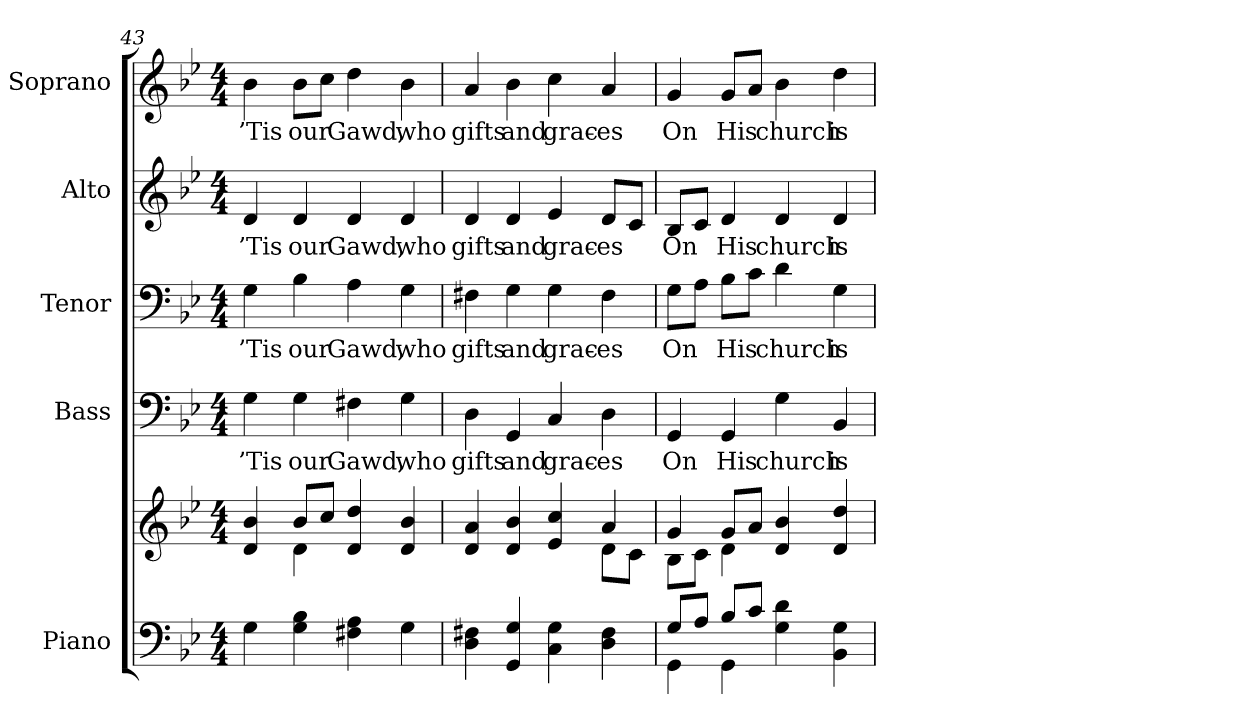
**kern	**kern	**kern	**text	**kern	**text	**kern	**text	**kern	**text
*part5	*part5	*part4	*part4	*part3	*part3	*part2	*part2	*part1	*part1
*staff6	*staff5	*staff4	*staff4	*staff3	*staff3	*staff2	*staff2	*staff1	*staff1
*I"Piano	*	*I"Bass	*	*I"Tenor	*	*I"Alto	*	*I"Soprano	*
*I'Pno.	*	*I'B.	*	*I'T.	*	*I'A.	*	*I'S.	*
!!LO:PB:g=z
*clefF4	*clefG2	*clefF4	*	*clefF4	*	*clefG2	*	*clefG2	*
*k[b-e-]	*k[b-e-]	*k[b-e-]	*	*k[b-e-]	*	*k[b-e-]	*	*k[b-e-]	*
*B-:	*B-:	*B-:	*	*B-:	*	*B-:	*	*B-:	*
*M4/4	*M4/4	*M4/4	*	*M4/4	*	*M4/4	*	*M4/4	*
=43	=43	=43	=43	=43	=43	=43	=43	=43	=43
*	*^	*	*	*	*	*	*	*	*
!	!	!	!	!LO:LY:b:color=#000000	!	!	!	!	!	!
!	!	!	!	!	!	!LO:LY:b:color=#000000	!	!	!	!
!	!	!	!	!	!	!	!	!LO:LY:b:color=#000000	!	!
!	!	!	!	!	!	!	!	!	!	!LO:LY:b:color=#000000
4Gi\	4di/ 4b-i	4ryy	4Gi\	’Tis	4Gi\	’Tis	4di/	’Tis	4b-i\	’Tis
!	!	!	!	!LO:LY:b:color=#000000	!	!	!	!	!	!
!	!	!	!	!	!	!LO:LY:b:color=#000000	!	!	!	!
!	!	!	!	!	!	!	!	!LO:LY:b:color=#000000	!	!
!	!	!	!	!	!	!	!	!	!	!LO:LY:b:color=#000000
4Gi\ 4B-i	8b-i/L	4di\	4Gi\	our	4B-i\	our	4di/	our	8b-i\L	our
.	8cci/J	.	.	.	.	.	.	.	8cci\J	.
!	!	!	!	!LO:LY:b:color=#000000	!	!	!	!	!	!
!	!	!	!	!	!	!LO:LY:b:color=#000000	!	!	!	!
!	!	!	!	!	!	!	!	!LO:LY:b:color=#000000	!	!
!	!	!	!	!	!	!	!	!	!	!LO:LY:b:color=#000000
4F#Xi\ 4Ai	4di/ 4ddi	2ryy	4F#Xi\	Gawd,	4Ai\	Gawd,	4di/	Gawd,	4ddi\	Gawd,
!	!	!	!	!LO:LY:b:color=#000000	!	!	!	!	!	!
!	!	!	!	!	!	!LO:LY:b:color=#000000	!	!	!	!
!	!	!	!	!	!	!	!	!LO:LY:b:color=#000000	!	!
!	!	!	!	!	!	!	!	!	!	!LO:LY:b:color=#000000
4Gi\	4di/ 4b-i	.	4Gi\	who	4Gi\	who	4di/	who	4b-i\	who
=44	=44	=44	=44	=44	=44	=44	=44	=44	=44	=44
!	!	!	!	!LO:LY:b:color=#000000	!	!	!	!	!	!
!	!	!	!	!	!	!LO:LY:b:color=#000000	!	!	!	!
!	!	!	!	!	!	!	!	!LO:LY:b:color=#000000	!	!
!	!	!	!	!	!	!	!	!	!	!LO:LY:b:color=#000000
4Di\ 4F#Xi	4di/ 4ai	2ryy	4Di\	gifts	4F#Xi\	gifts	4di/	gifts	4ai/	gifts
!	!	!	!	!LO:LY:b:color=#000000	!	!	!	!	!	!
!	!	!	!	!	!	!LO:LY:b:color=#000000	!	!	!	!
!	!	!	!	!	!	!	!	!LO:LY:b:color=#000000	!	!
!	!	!	!	!	!	!	!	!	!	!LO:LY:b:color=#000000
4GGi/ 4Gi	4di/ 4b-i	.	4GGi/	and	4Gi\	and	4di/	and	4b-i\	and
!	!	!	!	!LO:LY:b:color=#000000	!	!	!	!	!	!
!	!	!	!	!	!	!LO:LY:b:color=#000000	!	!	!	!
!	!	!	!	!	!	!	!	!LO:LY:b:color=#000000	!	!
!	!	!	!	!	!	!	!	!	!	!LO:LY:b:color=#000000
4Ci\ 4Gi	4e-i/ 4cci	4ryy	4Ci/	grac-	4Gi\	grac-	4e-i/	grac-	4cci\	grac-
!	!	!	!	!LO:LY:b:color=#000000	!	!	!	!	!	!
!	!	!	!	!	!	!LO:LY:b:color=#000000	!	!	!	!
!	!	!	!	!	!	!	!	!LO:LY:b:color=#000000	!	!
!	!	!	!	!	!	!	!	!	!	!LO:LY:b:color=#000000
4Di\ 4F#i	4ai/	8di\L	4Di\	-es	4F#i\	-es	8di/L	-es	4ai/	-es
.	.	8ci\J	.	.	.	.	8ci/J	.	.	.
!!LO:PB:g=z
=45	=45	=45	=45	=45	=45	=45	=45	=45	=45	=45
*^	*	*	*	*	*	*	*	*	*	*
!	!	!	!	!	!LO:LY:b:color=#000000	!	!	!	!	!	!
!	!	!	!	!	!	!	!LO:LY:b:color=#000000	!	!	!	!
!	!	!	!	!	!	!	!	!	!LO:LY:b:color=#000000	!	!
!	!	!	!	!	!	!	!	!	!	!	!LO:LY:b:color=#000000
8Gi/L	4GGi\	4gi/	8B-i\L	4GGi/	On	8Gi\L	On	8B-i/L	On	4gi/	On
8Ai/J	.	.	8ci\J	.	.	8Ai\J	.	8ci/J	.	.	.
!	!	!	!	!	!LO:LY:b:color=#000000	!	!	!	!	!	!
!	!	!	!	!	!	!	!LO:LY:b:color=#000000	!	!	!	!
!	!	!	!	!	!	!	!	!	!LO:LY:b:color=#000000	!	!
!	!	!	!	!	!	!	!	!	!	!	!LO:LY:b:color=#000000
8B-i/L	4GGi\	8gi/L	4di\	4GGi/	His	8B-i\L	His	4di/	His	8gi/L	His
8ci/J	.	8ai/J	.	.	.	8ci\J	.	.	.	8ai/J	.
!	!	!	!	!	!LO:LY:b:color=#000000	!	!	!	!	!	!
!	!	!	!	!	!	!	!LO:LY:b:color=#000000	!	!	!	!
!	!	!	!	!	!	!	!	!	!LO:LY:b:color=#000000	!	!
!	!	!	!	!	!	!	!	!	!	!	!LO:LY:b:color=#000000
4Gi\ 4di	2ryy	4di/ 4b-i	2ryy	4Gi\	church	4di\	church	4di/	church	4b-i\	church
!	!	!	!	!	!LO:LY:b:color=#000000	!	!	!	!	!	!
!	!	!	!	!	!	!	!LO:LY:b:color=#000000	!	!	!	!
!	!	!	!	!	!	!	!	!	!LO:LY:b:color=#000000	!	!
!	!	!	!	!	!	!	!	!	!	!	!LO:LY:b:color=#000000
4BB-i\ 4Gi	.	4di/ 4ddi	.	4BB-i/	is	4Gi\	is	4di/	is	4ddi\	is
*v	*v	*	*	*	*	*	*	*	*	*	*
*	*v	*v	*	*	*	*	*	*	*	*
=	=	=	=	=	=	=	=	=	=
*-	*-	*-	*-	*-	*-	*-	*-	*-	*-
